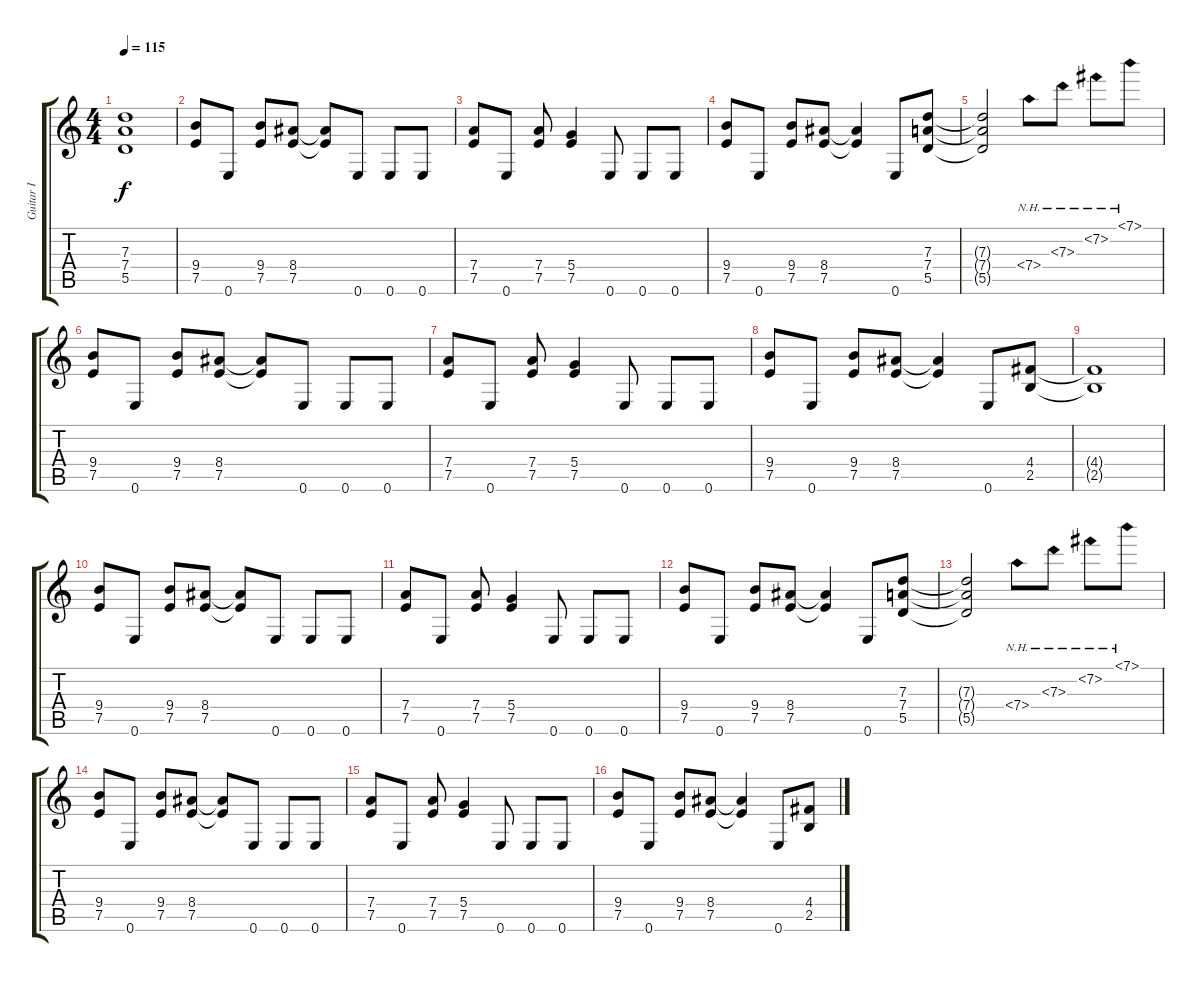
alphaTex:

\track ("Guitar I" "Guitar I") {instrument distortionguitar}
\staff {score tabs}
\tuning (E4 B3 G3 D3 A2 E2) {hide}
\ts (4 4)
\tempo 115
\clef g2
\ks c
(7.3{t} 7.4{t} 5.5{t}).1{dy f} |
(9.4 7.5).8 0.6.8 (9.4 7.5).8 (8.4 7.5).8 (8.4{t} 7.5{t}).8 0.6.8 0.6.8 0.6.8 |
(7.4 7.5).8 0.6.8 (7.4 7.5).8 (5.4 7.5).4 0.6.8 0.6.8 0.6.8 |
(9.4 7.5).8 0.6.8 (9.4 7.5).8 (8.4 7.5).8 (8.4{t} 7.5{t}).4 0.6.8 (7.3 7.4 5.5).8 |
(7.3{t} 7.4{t} 5.5{t}).2 7.4{nh}.8 7.3{nh}.8 7.2{nh}.8 7.1{nh}.8 |
(9.4 7.5).8 0.6.8 (9.4 7.5).8 (8.4 7.5).8 (8.4{t} 7.5{t}).8 0.6.8 0.6.8 0.6.8 |
(7.4 7.5).8 0.6.8 (7.4 7.5).8 (5.4 7.5).4 0.6.8 0.6.8 0.6.8 |
(9.4 7.5).8 0.6.8 (9.4 7.5).8 (8.4 7.5).8 (8.4{t} 7.5{t}).4 0.6.8 (4.4 2.5).8 |
(4.4{t} 2.5{t}).1 |
(9.4 7.5).8 0.6.8 (9.4 7.5).8 (8.4 7.5).8 (8.4{t} 7.5{t}).8 0.6.8 0.6.8 0.6.8 |
(7.4 7.5).8 0.6.8 (7.4 7.5).8 (5.4 7.5).4 0.6.8 0.6.8 0.6.8 |
(9.4 7.5).8 0.6.8 (9.4 7.5).8 (8.4 7.5).8 (8.4{t} 7.5{t}).4 0.6.8 (7.3 7.4 5.5).8 |
(7.3{t} 7.4{t} 5.5{t}).2 7.4{nh}.8 7.3{nh}.8 7.2{nh}.8 7.1{nh}.8 |
(9.4 7.5).8 0.6.8 (9.4 7.5).8 (8.4 7.5).8 (8.4{t} 7.5{t}).8 0.6.8 0.6.8 0.6.8 |
(7.4 7.5).8 0.6.8 (7.4 7.5).8 (5.4 7.5).4 0.6.8 0.6.8 0.6.8 |
(9.4 7.5).8 0.6.8 (9.4 7.5).8 (8.4 7.5).8 (8.4{t} 7.5{t}).4 0.6.8 (4.4 2.5).8
